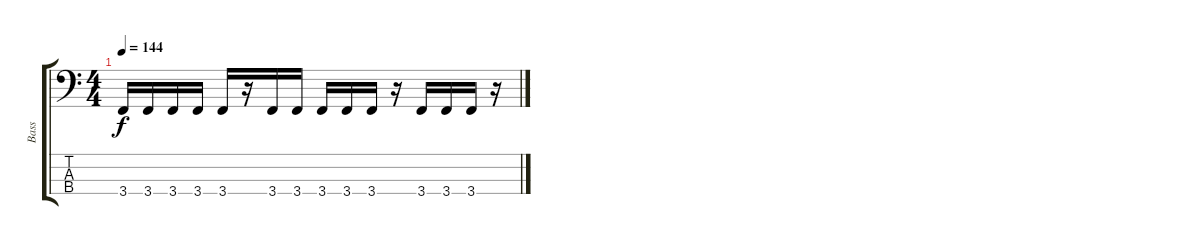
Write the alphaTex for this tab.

\track ("Bass" "Bass") {instrument slapbass1}
\staff {score tabs}
\tuning (F2 C2 G1 D1) {hide}
\ts (4 4)
\tempo 144
\clef f4
\ks c
3.4.16{dy f} 3.4.16 3.4.16 3.4.16 3.4.16 r.16 3.4.16 3.4.16 3.4.16 3.4.16 3.4.16 r.16 3.4.16 3.4.16 3.4.16 r.16
